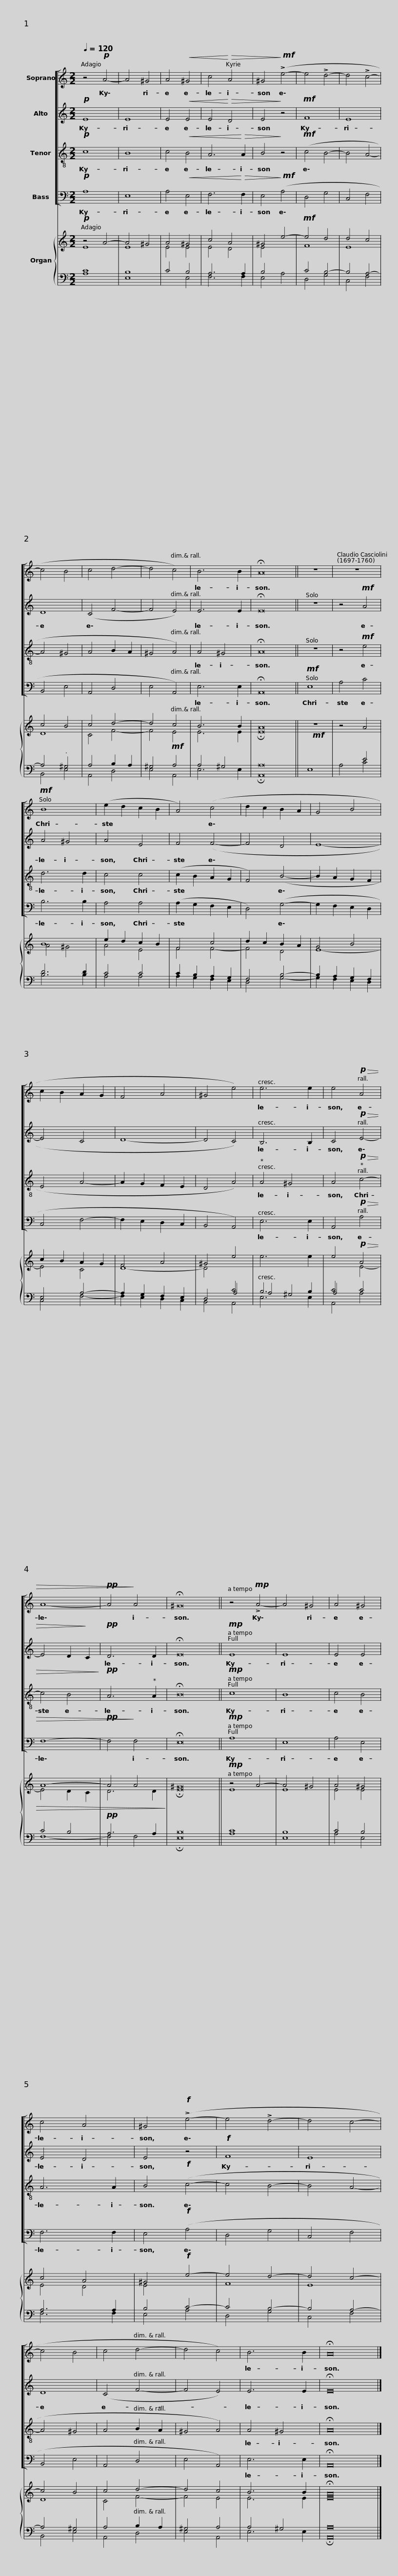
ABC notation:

X:1
%%score [ 1 2 3 4 ] { ( 5 6 ) | ( 7 8 ) }
L:1/8
Q:1/4=120
M:2/2
I:linebreak $
K:C
V:1 treble
V:2 treble
V:3 treble-8
V:4 bass
V:5 treble
V:6 treble
V:7 bass
V:8 bass
V:1
 z4!p! A4- | A4 ^G4 | A4!<(! ^G4 | c4!<)!!>(! A4 | ^G4!>)!!mf! (!>!e4- | %5
 e4 !>!d4- | d4 !>!c4- | c4 B4 | c4 d4- | d4 c4) | %10
 B6 B2 | !fermata!A16 || z8 | z8 |$!mf! B8 | %15
 (e2 d2 c2 B2 | A4) (c4 | d2 c2 B2 A2 | G4 B4 | c2 B2 A2 G2 | %20
 F4 A4 | ^G4 e4) | e6 e2 | e4!p!!>(! A4 | A8- | %25
!pp! A4!>)! A4 |$ !fermata!^G16 || z4!mp! !>!A4- | A4 ^G4 | A4 ^G4 | %30
 c4 A4 | ^G4!f! (!>!e4- | e4 !>!d4- | d4 c4- | c4 B4 | %35
 c4 d4- | d4 c4) | B6 B2 | !fermata!A16 |] %39
V:2
!p! E8 | E8 | E4!<(! E4 | E4!<)!!>(! D4 | E4!>)! z4 | %5
!mf! F8 | E8 | D8 | (C4 F4- | F4 E4) | %10
 E6 E2 | !fermata!E16 || z8 | z4!mf! A4 |$ A4 ^G4 | %15
 A4 E4 | F4 (F4- | F4 D4 | E8- | E4 C4 | %20
 D8- | D4 C4) | B,6 B,2 | C4!p!!>(! E4- | E4 D2!>)! C2 | %25
!pp! D6 D2 |$ !fermata!E16 ||!mp! E8 | E8 | E4 E4 | %30
 E4 D4 | E4 z4 |!f! F8 | E8 | D8 | %35
 (C4 F4- | F4 E4) | E6 E2 | !fermata!E16 |] %39
V:3
!p! c8 | B8 | c4!<(! B4 | A6!<)!!>(! A2 | B4!>)! z4 | %5
!mf! (c4 B4- | B4 A4- | A4 ^G4 | A4 B2 A2 | ^G4 A4) | %10
 A4 ^G4 | !fermata!A16 || z8 | z4!mf! e4 |$ d6 d2 | %15
 c4 c4 | (c2 B2 A2 G2 | F4) (B4- | B2 A2 G2 F2 | E4 A4- | %20
 A2 G2 F2 E2 | D4 A4) | A4 ^G4 | A4!p!!>(! c4- | c4 B4!>)! | %25
!pp! A6 A2 |$ !fermata!B16 ||!mp! c8 | B8 | c4 B4 | %30
 A6 A2 | B4!f! (c4- | c4 B4- | B4 A4- | A4 ^G4 | %35
 A4 B2 A2 | ^G4 A4) | A4 ^G4 | !fermata!A16 |] %39
V:4
!p! A,8 | E,8 | A,4!<(! E,4 | F,6!<)!!>(! F,2 | E,4!>)!!mf! (A,4 | %5
 D,4 G,4 | C,4 F,4 | B,,4 E,4 | A,,4 D,4 | E,4 A,,4) | %10
 E,6 E,2 | !fermata!A,,16 ||!mf! E,8 | A,4 C4 |$ B,6 B,2 | %15
 A,4 A,4 | (A,2 G,2 F,2 E,2 | D,4) (G,4- | G,2 F,2 E,2 D,2 | C,4 F,4- | %20
 F,2 E,2 D,2 C,2 | B,,4 A,,4) | E,6 E,2 | A,,4!p!!>(! A,4 | F,8- | %25
!pp! F,4!>)! F,4 |$ !fermata!E,16 ||!mp! A,8 | E,8 | A,4 E,4 | %30
 F,6 F,2 | E,4!f! (A,4 | D,4 G,4 | C,4 F,4 | B,,4 E,4 | %35
 A,,4 D,4 | E,4 A,,4) | E,6 E,2 | !fermata!A,,16 |] %39
V:5
!p! z4 A4- | A4 ^G4 | A4 ^G4 | c4 A4 | ^G4 e4- | %5
!mf! e4 d4 | d4 c4 | c4 B4 | c4 d4- | d4 c4 | %10
 B6 B2 | A16 ||!mf! z8 | x8 |$ B8 | %15
 e2 d2 c2 B2 | F4 c4 | d2 c2 B2 A2 | G4 B4 | c2 B2 A2 G2 | %20
 F4 A4 | ^G4 e4 | e6 e2 | e4!p!!>(! A4 | A8- | %25
 A4 A4!>)! |$ ^G16 ||!mp! z4 A4- | A4 ^G4 | A4 ^G4 | %30
 c4 A4 | ^G4!f! e4- | e4 d4- | d4 c4- | c4 B4 | %35
 c4 d4- | d4 c4 | B6 B2 | !fermata!A16 |] %39
V:6
 E8 | E8 | E4 E4 | E4 D4 | E4 x4 | %5
 F8 | E8 | D8 | C4 F4- | F4 E4 | %10
 E6 E2 | !fermata!E16 || x8 | z4 A4 |$ A4 ^G4 | %15
 A4 E4 | F4 F4- | F4 D4 | E8- | E4 C4 | %20
 D8- | D4[I:staff +1] C4 | B,6 B,2 | C4[I:staff -1] E4- | E4 D2 C2 | %25
 D6 D2 |$ !fermata!E16 || E8 | E8 | E4 E4 | %30
 E4 D4 | E4 x4 | F8 | E8 | D8 | %35
 C4 F4- | F4 E4 | E6 E2 | E16 |] %39
V:7
 C8 | B,8 | C4 B,4 | A,6 A,2 | B,4 x4 | %5
 C4 B,4- | B,4 A,4- | A,4 ^G,4 | A,4 B,2 A,2 | ^G,4!mf! A,4 | %10
 A,4 ^G,4 | A,16 || x8 | x4 E4 |$ D6 D2 | %15
 C4 C4 | C2 B,2 A,2 G,2 | F,4 B,4- | B,2 A,2 G,2 F,2 | E,4 A,4- | %20
 A,2 G,2 F,2 E,2 | D,4 A,4 | A,4 ^G,4 | A,4 C4 | C4 B,4 | %25
!pp! A,6 A,2 |$ B,16 || C8 | B,8 | C4 B,4 | %30
 A,6 A,2 | B,4 C4- | C4 B,4- | B,4 A,4- | A,4 ^G,4 | %35
 A,4 B,2 A,2 | ^G,4 A,4 | A,4 ^G,4 | A,16 |] %39
V:8
 A,8 | E,8 | x4 E,4 | F,6 F,2 | E,4 A,4 | %5
 D,4 G,4 | C,4 F,4 | B,,4 E,4 | A,,4 D,4 | E,4 A,,4 | %10
 E,6 E,2 | !fermata!A,,16 || E,8 | A,4 C4 |$ B,6 B,2 | %15
 A,4 A,4 | A,2 G,2 F,2 E,2 | D,4 G,4- | G,2 F,2 E,2 D,2 | C,4 F,4- | %20
 F,2 E,2 D,2 C,2 | B,,4 A,,4 | E,6 E,2 | A,,4 A,4 | F,8- | %25
 F,4 F,4 |$ !fermata!E,16 || A,8 | E,8 | A,4 E,4 | %30
 F,6 F,2 | E,4 A,4 | D,4 G,4 | C,4 F,4 | B,,4 E,4 | %35
 A,,4 D,4 | E,4 A,,4 | E,6 E,2 | !fermata!A,,16 |] %39
